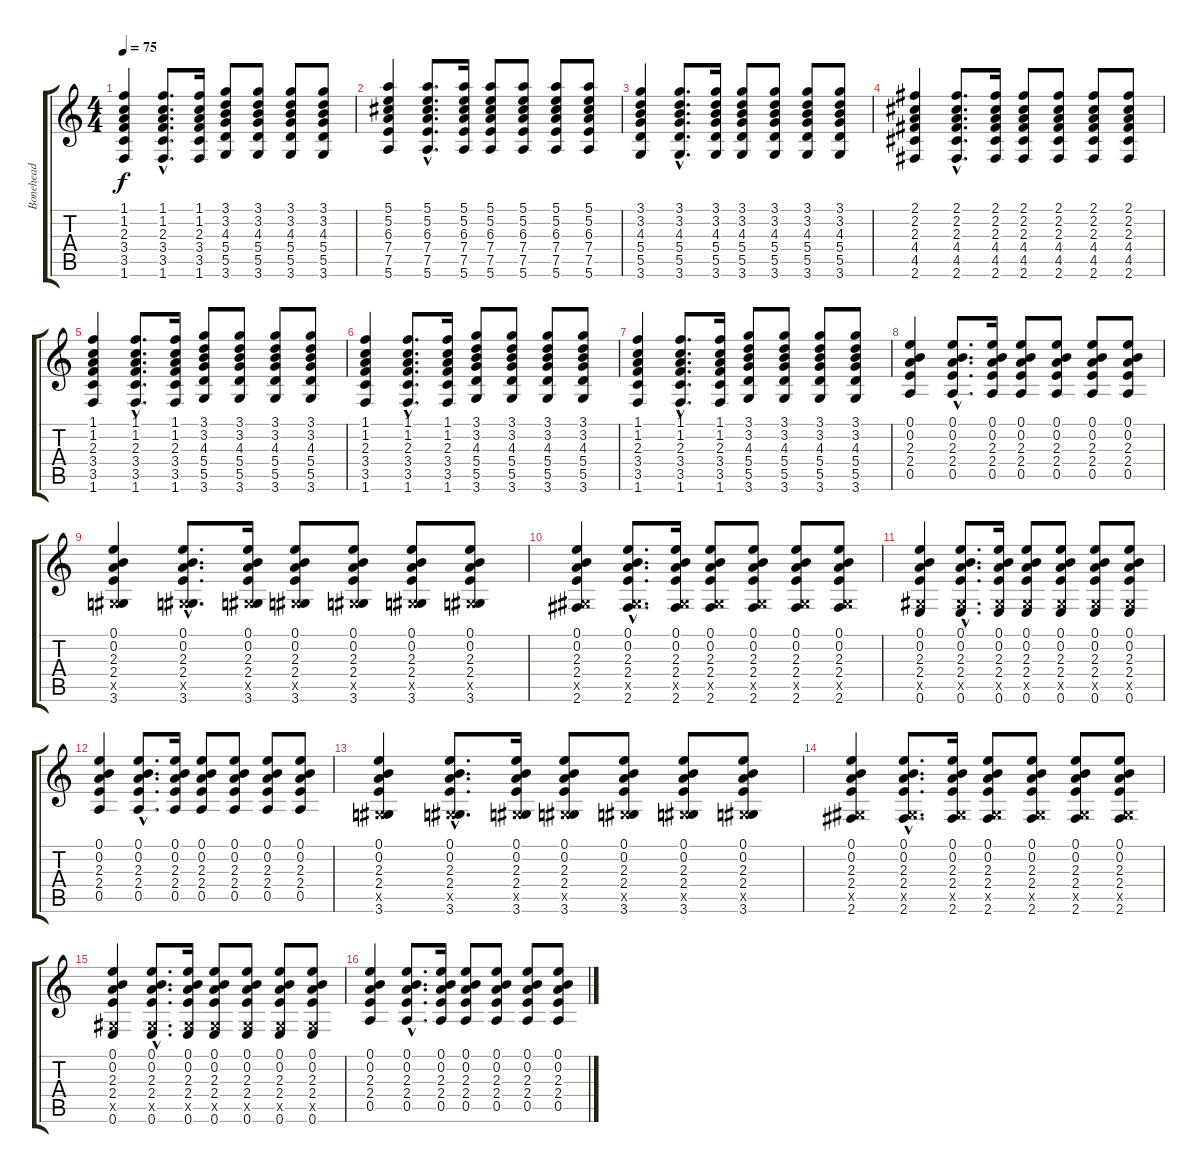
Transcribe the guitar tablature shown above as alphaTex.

\track ("Bonehead" "Bonehead") {instrument acousticguitarsteel}
\staff {score tabs}
\tuning (E4 B3 G3 D3 A2 E2) {hide}
\ts (4 4)
\tempo 75
\clef g2
\ks c
(1.1 1.2 2.3 3.4 3.5 1.6).4{dy f} (1.1{hac} 1.2{hac} 2.3{hac} 3.4{hac} 3.5{hac} 1.6{hac}).8{d} (1.1 1.2 2.3 3.4 3.5 1.6).16 (3.1 3.2 4.3 5.4 5.5 3.6).8 (3.1 3.2 4.3 5.4 5.5 3.6).8 (3.1 3.2 4.3 5.4 5.5 3.6).8 (3.1 3.2 4.3 5.4 5.5 3.6).8 |
(5.1 5.2 6.3 7.4 7.5 5.6).4 (5.1{hac} 5.2{hac} 6.3{hac} 7.4{hac} 7.5{hac} 5.6{hac}).8{d} (5.1 5.2 6.3 7.4 7.5 5.6).16 (5.1 5.2 6.3 7.4 7.5 5.6).8 (5.1 5.2 6.3 7.4 7.5 5.6).8 (5.1 5.2 6.3 7.4 7.5 5.6).8 (5.1 5.2 6.3 7.4 7.5 5.6).8 |
(3.1 3.2 4.3 5.4 5.5 3.6).4 (3.1{hac} 3.2{hac} 4.3{hac} 5.4{hac} 5.5{hac} 3.6{hac}).8{d} (3.1 3.2 4.3 5.4 5.5 3.6).16 (3.1 3.2 4.3 5.4 5.5 3.6).8 (3.1 3.2 4.3 5.4 5.5 3.6).8 (3.1 3.2 4.3 5.4 5.5 3.6).8 (3.1 3.2 4.3 5.4 5.5 3.6).8 |
(2.1 2.2 2.3 4.4 4.5 2.6).4 (2.1{hac} 2.2{hac} 2.3{hac} 4.4{hac} 4.5{hac} 2.6{hac}).8{d} (2.1 2.2 2.3 4.4 4.5 2.6).16 (2.1 2.2 2.3 4.4 4.5 2.6).8 (2.1 2.2 2.3 4.4 4.5 2.6).8 (2.1 2.2 2.3 4.4 4.5 2.6).8 (2.1 2.2 2.3 4.4 4.5 2.6).8 |
(1.1 1.2 2.3 3.4 3.5 1.6).4 (1.1{hac} 1.2{hac} 2.3{hac} 3.4{hac} 3.5{hac} 1.6{hac}).8{d} (1.1 1.2 2.3 3.4 3.5 1.6).16 (3.1 3.2 4.3 5.4 5.5 3.6).8 (3.1 3.2 4.3 5.4 5.5 3.6).8 (3.1 3.2 4.3 5.4 5.5 3.6).8 (3.1 3.2 4.3 5.4 5.5 3.6).8 |
(1.1 1.2 2.3 3.4 3.5 1.6).4 (1.1{hac} 1.2{hac} 2.3{hac} 3.4{hac} 3.5{hac} 1.6{hac}).8{d} (1.1 1.2 2.3 3.4 3.5 1.6).16 (3.1 3.2 4.3 5.4 5.5 3.6).8 (3.1 3.2 4.3 5.4 5.5 3.6).8 (3.1 3.2 4.3 5.4 5.5 3.6).8 (3.1 3.2 4.3 5.4 5.5 3.6).8 |
(1.1 1.2 2.3 3.4 3.5 1.6).4 (1.1{hac} 1.2{hac} 2.3{hac} 3.4{hac} 3.5{hac} 1.6{hac}).8{d} (1.1 1.2 2.3 3.4 3.5 1.6).16 (3.1 3.2 4.3 5.4 5.5 3.6).8 (3.1 3.2 4.3 5.4 5.5 3.6).8 (3.1 3.2 4.3 5.4 5.5 3.6).8 (3.1 3.2 4.3 5.4 5.5 3.6).8 |
(0.1 0.2 2.3 2.4 0.5).4{volume 7 instrument acousticguitarsteel} (0.1{hac} 0.2{hac} 2.3{hac} 2.4{hac} 0.5{hac}).8{d} (0.1 0.2 2.3 2.4 0.5).16 (0.1 0.2 2.3 2.4 0.5).8 (0.1 0.2 2.3 2.4 0.5).8 (0.1 0.2 2.3 2.4 0.5).8 (0.1 0.2 2.3 2.4 0.5).8 |
(0.1 0.2 2.3 2.4 -1.5{x} 3.6).4 (0.1{hac} 0.2{hac} 2.3{hac} 2.4{hac} -1.5{hac x} 3.6{hac}).8{d} (0.1 0.2 2.3 2.4 -1.5{x} 3.6).16 (0.1 0.2 2.3 2.4 -1.5{x} 3.6).8 (0.1 0.2 2.3 2.4 -1.5{x} 3.6).8 (0.1 0.2 2.3 2.4 -1.5{x} 3.6).8 (0.1 0.2 2.3 2.4 -1.5{x} 3.6).8 |
(0.1 0.2 2.3 2.4 -1.5{x} 2.6).4 (0.1{hac} 0.2{hac} 2.3{hac} 2.4{hac} -1.5{hac x} 2.6{hac}).8{d} (0.1 0.2 2.3 2.4 -1.5{x} 2.6).16 (0.1 0.2 2.3 2.4 -1.5{x} 2.6).8 (0.1 0.2 2.3 2.4 -1.5{x} 2.6).8 (0.1 0.2 2.3 2.4 -1.5{x} 2.6).8 (0.1 0.2 2.3 2.4 -1.5{x} 2.6).8 |
(0.1 0.2 2.3 2.4 -1.5{x} 0.6).4 (0.1{hac} 0.2{hac} 2.3{hac} 2.4{hac} -1.5{hac x} 0.6{hac}).8{d} (0.1 0.2 2.3 2.4 -1.5{x} 0.6).16 (0.1 0.2 2.3 2.4 -1.5{x} 0.6).8 (0.1 0.2 2.3 2.4 -1.5{x} 0.6).8 (0.1 0.2 2.3 2.4 -1.5{x} 0.6).8 (0.1 0.2 2.3 2.4 -1.5{x} 0.6).8 |
(0.1 0.2 2.3 2.4 0.5).4 (0.1{hac} 0.2{hac} 2.3{hac} 2.4{hac} 0.5{hac}).8{d} (0.1 0.2 2.3 2.4 0.5).16 (0.1 0.2 2.3 2.4 0.5).8 (0.1 0.2 2.3 2.4 0.5).8 (0.1 0.2 2.3 2.4 0.5).8 (0.1 0.2 2.3 2.4 0.5).8 |
(0.1 0.2 2.3 2.4 -1.5{x} 3.6).4 (0.1{hac} 0.2{hac} 2.3{hac} 2.4{hac} -1.5{hac x} 3.6{hac}).8{d} (0.1 0.2 2.3 2.4 -1.5{x} 3.6).16 (0.1 0.2 2.3 2.4 -1.5{x} 3.6).8 (0.1 0.2 2.3 2.4 -1.5{x} 3.6).8 (0.1 0.2 2.3 2.4 -1.5{x} 3.6).8 (0.1 0.2 2.3 2.4 -1.5{x} 3.6).8 |
(0.1 0.2 2.3 2.4 -1.5{x} 2.6).4 (0.1{hac} 0.2{hac} 2.3{hac} 2.4{hac} -1.5{hac x} 2.6{hac}).8{d} (0.1 0.2 2.3 2.4 -1.5{x} 2.6).16 (0.1 0.2 2.3 2.4 -1.5{x} 2.6).8 (0.1 0.2 2.3 2.4 -1.5{x} 2.6).8 (0.1 0.2 2.3 2.4 -1.5{x} 2.6).8 (0.1 0.2 2.3 2.4 -1.5{x} 2.6).8 |
(0.1 0.2 2.3 2.4 -1.5{x} 0.6).4 (0.1{hac} 0.2{hac} 2.3{hac} 2.4{hac} -1.5{hac x} 0.6{hac}).8{d} (0.1 0.2 2.3 2.4 -1.5{x} 0.6).16 (0.1 0.2 2.3 2.4 -1.5{x} 0.6).8 (0.1 0.2 2.3 2.4 -1.5{x} 0.6).8 (0.1 0.2 2.3 2.4 -1.5{x} 0.6).8 (0.1 0.2 2.3 2.4 -1.5{x} 0.6).8 |
(0.1 0.2 2.3 2.4 0.5).4 (0.1{hac} 0.2{hac} 2.3{hac} 2.4{hac} 0.5{hac}).8{d} (0.1 0.2 2.3 2.4 0.5).16 (0.1 0.2 2.3 2.4 0.5).8 (0.1 0.2 2.3 2.4 0.5).8 (0.1 0.2 2.3 2.4 0.5).8 (0.1 0.2 2.3 2.4 0.5).8
